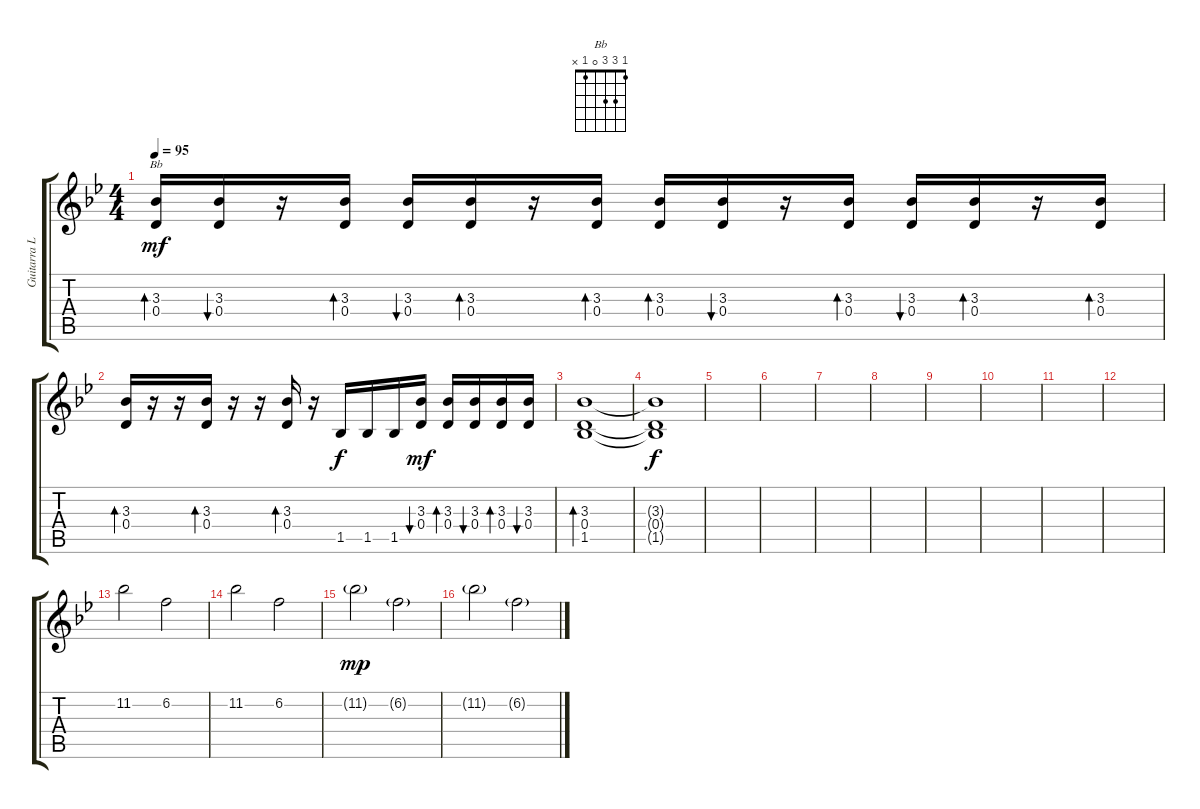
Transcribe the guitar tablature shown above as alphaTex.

\track ("Guitarra Líder" "Guitarra L") {instrument electricguitarclean}
\staff {score tabs}
\tuning (E4 B3 G3 D3 A2 E2) {hide}
\chord ("Bb" 1 3 3 0 1 x)
\ts (4 4)
\tempo 95
\clef g2
\ks bb
(3.3 0.4).16{bd 60 ch "Bb" dy mf} (3.3 0.4).16{bu 60} r.16 (3.3 0.4).16{bd 60} (3.3 0.4).16{bu 60} (3.3 0.4).16{bd 60} r.16 (3.3 0.4).16{bd 60} (3.3 0.4).16{bd 60} (3.3 0.4).16{bu 60} r.16 (3.3 0.4).16{bd 60} (3.3 0.4).16{bu 60} (3.3 0.4).16{bd 60} r.16 (3.3 0.4).16{bd 60} |
(3.3 0.4).16{bd 60} r.16 r.16 (3.3 0.4).16{bd 60} r.16 r.16 (3.3 0.4).16{bd 60} r.16 1.5.16{dy f} 1.5.16 1.5.16 (3.3 0.4).16{bu 60 dy mf} (3.3 0.4).16{bd 60} (3.3 0.4).16{bu 60} (3.3 0.4).16{bd 60} (3.3 0.4).16{bu 60} |
(3.3 0.4 1.5).1{bd 60} |
(3.3{t} 0.4{t} 1.5{t}).1{dy f} |
|
|
|
|
|
|
|
|
11.2.2 6.2.2 |
11.2.2 6.2.2 |
11.2{g}.2{dy mp} 6.2{g}.2 |
11.2{g}.2 6.2{g}.2
